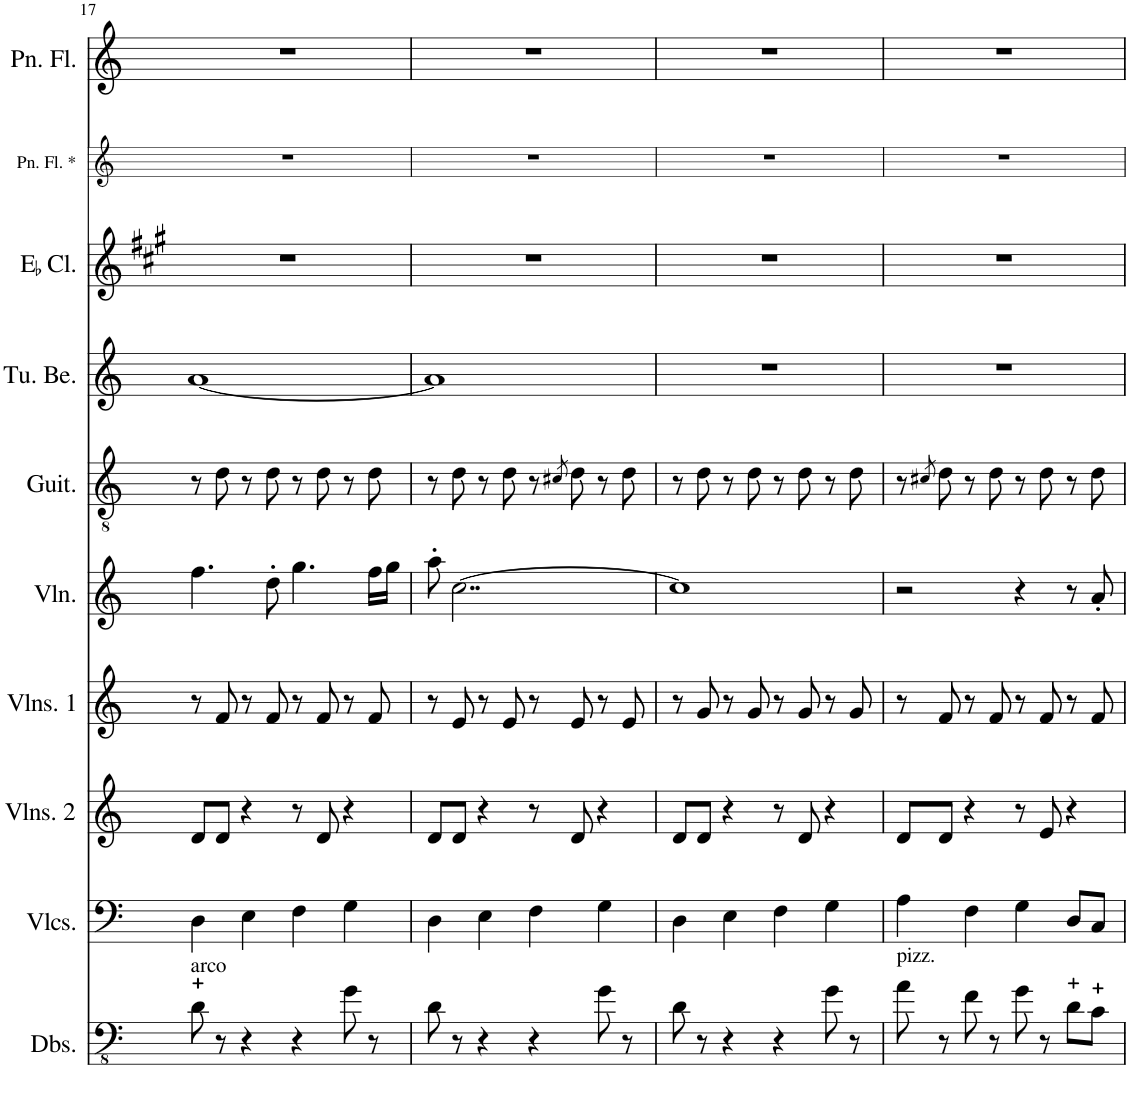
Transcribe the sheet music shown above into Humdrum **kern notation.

**kern	**kern	**kern	**kern	**kern	**kern	**kern	**kern	**kern	**kern
*part10	*part9	*part8	*part7	*part6	*part5	*part4	*part3	*part2	*part1
*staff10	*staff9	*staff8	*staff7	*staff6	*staff5	*staff4	*staff3	*staff2	*staff1
*I"Double Basses	*I"Violoncellos	*I"Violins 2	*I"Violins 1	*I"Violin	*I"Guitar	*I"Tubular Bells	*I"EaccidentalFlat Clarinet	*I"Pan Flute (effects)	*I"Pan Flute
*I'Dbs.	*I'Vlcs.	*I'Vlns. 2	*I'Vlns. 1	*I'Vln.	*I'Guit.	*I'Tu. Be.	*I'EaccidentalFlat Cl.	*I'Pn. Fl. *	*I'Pn. Fl.
!!LO:PB:g=z
*clefFv4	*clefF4	*clefG2	*clefG2	*clefG2	*clefGv2	*clefG2	*clefG2	*clefG2	*clefG2
*	*	*	*	*	*	*	*Trd-2c-3	*	*
*k[]	*k[]	*k[]	*k[]	*k[]	*k[]	*k[]	*k[f#c#g#]	*k[]	*k[]
*M4/4	*M4/4	*M4/4	*M4/4	*M4/4	*M4/4	*M4/4	*M4/4	*M4/4	*M4/4
=17	=17	=17	=17	=17	=17	=17	=17	=17	=17
!LO:TX:a:t=arco	!	!	!	!	!	!	!	!	!
8D'\	4D\	8d'/L	8r	4.ff\	8r	[1a	1r	1r	1r
8r	.	8d'/J	8f'/	.	8d\	.	.	.	.
4r	4E\	4r	8r	.	8r	.	.	.	.
.	.	.	8f'/	8dd'\	8d\	.	.	.	.
4r	4F\	8r	8r	4.gg\	8r	.	.	.	.
.	.	8d'/	8f'/	.	8d\	.	.	.	.
8G'\	4G\	4r	8r	.	8r	.	.	.	.
8r	.	.	8f'/	16ff\LL	8d\	.	.	.	.
.	.	.	.	16gg\JJ	.	.	.	.	.
=18	=18	=18	=18	=18	=18	=18	=18	=18	=18
8D'\	4D\	8d'/L	8r	8aa'\	8r	1a]	1r	1r	1r
8r	.	8d'/J	8e'/	[2..cc\	8d\	.	.	.	.
4r	4E\	4r	8r	.	8r	.	.	.	.
.	.	.	8e'/	.	8d\	.	.	.	.
4r	4F\	8r	8r	.	8r	.	.	.	.
.	.	.	.	.	8qc#X/	.	.	.	.
.	.	8d'/	8e'/	.	8d\	.	.	.	.
8G'\	4G\	4r	8r	.	8r	.	.	.	.
8r	.	.	8e'/	.	8d\	.	.	.	.
=19	=19	=19	=19	=19	=19	=19	=19	=19	=19
8D'\	4D\	8d'/L	8r	1cc]	8r	1r	1r	1r	1r
8r	.	8d'/J	8g'/	.	8d\	.	.	.	.
4r	4E\	4r	8r	.	8r	.	.	.	.
.	.	.	8g'/	.	8d\	.	.	.	.
4r	4F\	8r	8r	.	8r	.	.	.	.
.	.	8d'/	8g'/	.	8d\	.	.	.	.
8G'\	4G\	4r	8r	.	8r	.	.	.	.
8r	.	.	8g'/	.	8d\	.	.	.	.
=20	=20	=20	=20	=20	=20	=20	=20	=20	=20
!LO:TX:a:t=pizz.	!	!	!	!	!	!	!	!	!
8A'\	4A\	8d'/L	8r	2r	8r	1r	1r	1r	1r
.	.	.	.	.	8qc#X/	.	.	.	.
8r	.	8d'/J	8f'/	.	8d\	.	.	.	.
8F'\	4F\	4r	8r	.	8r	.	.	.	.
8r	.	.	8f'/	.	8d\	.	.	.	.
8G'\	4G\	8r	8r	4r	8r	.	.	.	.
8r	.	8e'/	8f'/	.	8d\	.	.	.	.
8D'\L	8D/L	4r	8r	8r	8r	.	.	.	.
8C'\J	8C/J	.	8f'/	8a'/	8d\	.	.	.	.
=	=	=	=	=	=	=	=	=	=
*-	*-	*-	*-	*-	*-	*-	*-	*-	*-
